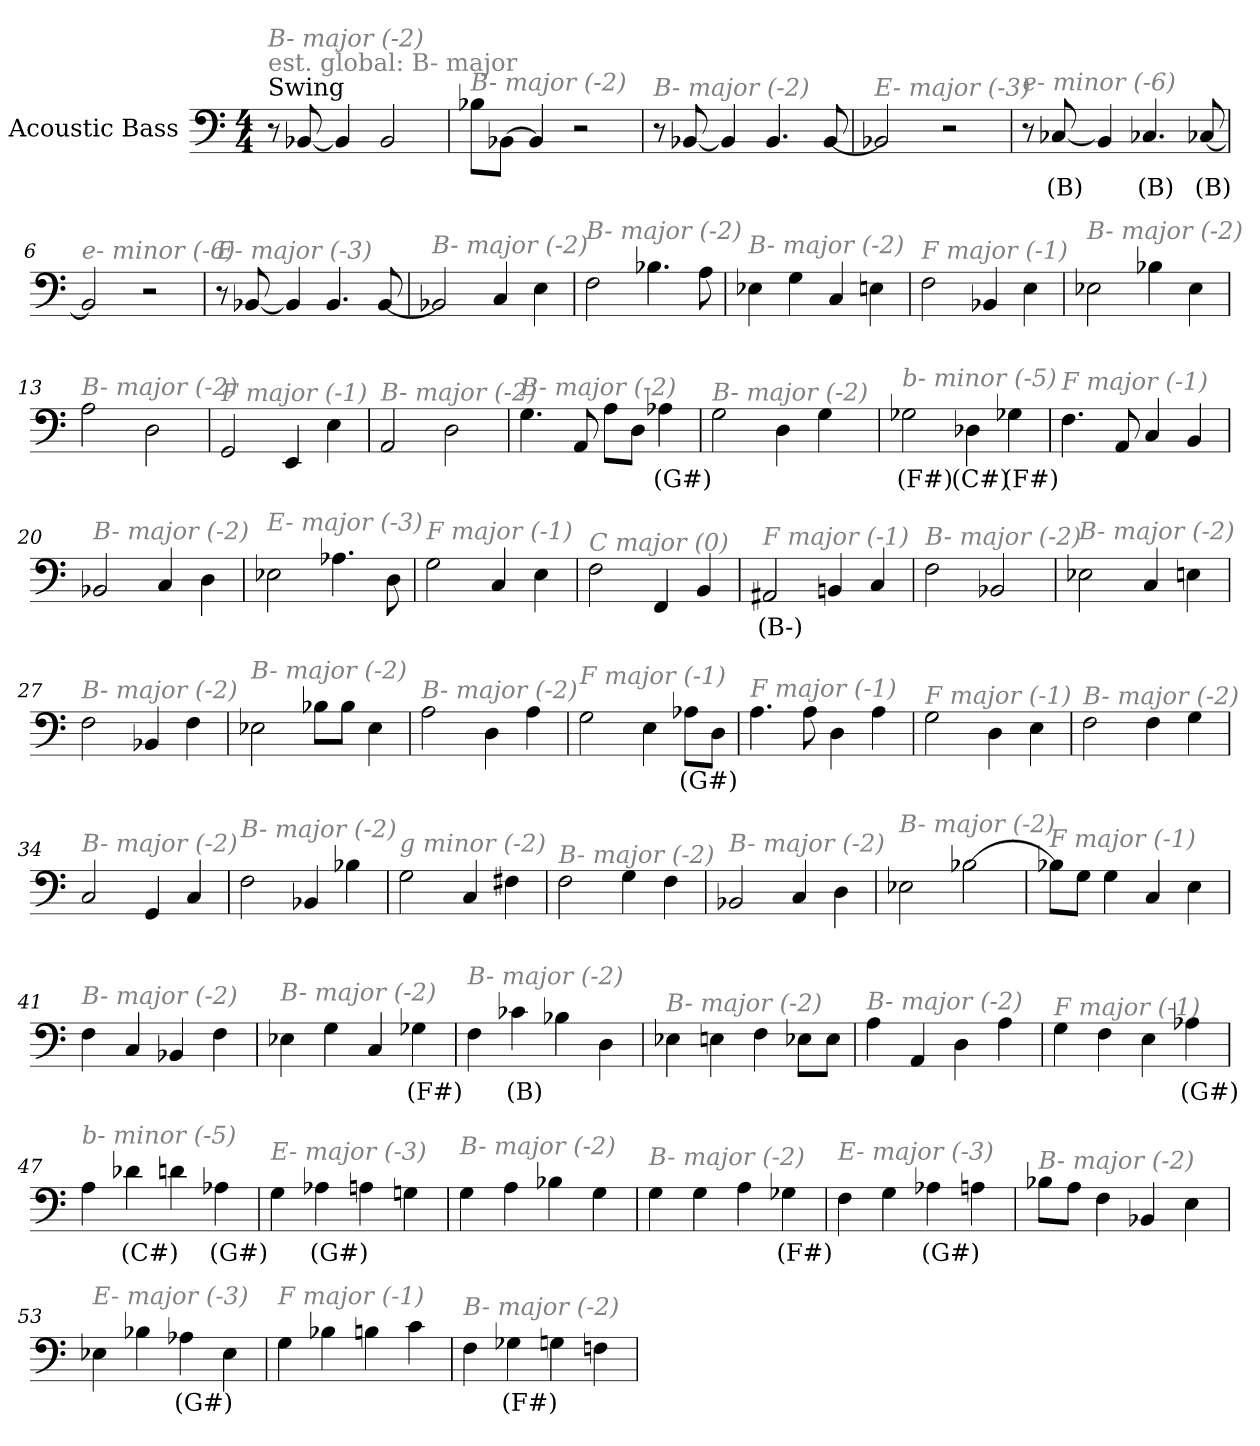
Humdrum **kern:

**kern	**text
*part1	*part1
*staff1	*staff1
*I"Acoustic Bass	*
*clefF4	*
*ITrd7c12	*
*k[]	*
*C:	*
*M4/4	*
*MM172	*
=1	=1
!LO:TX:a:t=Swing	!
!LO:TX:a:color=#808080:t=est. global&colon; B- major	!
!LO:TX:i:color=#808080:t=B- major (-2)	!
8r	.
[8BBB-X	.
4BBB-]	.
2BBB-	.
=2	=2
!LO:TX:i:color=#808080:t=B- major (-2)	!
8BB-XL	.
[8BBB-XJ	.
4BBB-]	.
2r	.
=3	=3
!LO:TX:i:color=#808080:t=B- major (-2)	!
8r	.
[8BBB-X	.
4BBB-]	.
4.BBB-	.
[8BBB-	.
=4	=4
!LO:TX:i:color=#808080:t=E- major (-3)	!
2BBB-X]	.
2r	.
=5	=5
!LO:TX:i:color=#808080:t=e- minor (-6)	!
8r	.
[8CC-Xi	(B)
4BBB]	.
4.CC-Xi	(B)
[8CC-Xi	(B)
=6	=6
!LO:TX:i:color=#808080:t=e- minor (-6)	!
2BBB]	.
2r	.
=7	=7
!LO:TX:i:color=#808080:t=E- major (-3)	!
8r	.
[8BBB-X	.
4BBB-]	.
4.BBB-	.
[8BBB-	.
=8	=8
!LO:TX:i:color=#808080:t=B- major (-2)	!
2BBB-X]	.
4CC	.
4EE	.
=9	=9
!LO:TX:i:color=#808080:t=B- major (-2)	!
2FF	.
4.BB-X	.
8AA	.
=10	=10
!LO:TX:i:color=#808080:t=B- major (-2)	!
4EE-X	.
4GG	.
4CC	.
4EEn	.
=11	=11
!LO:TX:i:color=#808080:t=F major (-1)	!
2FF	.
4BBB-X	.
4EE	.
=12	=12
!LO:TX:i:color=#808080:t=B- major (-2)	!
2EE-X	.
4BB-X	.
4EE-	.
=13	=13
!LO:TX:i:color=#808080:t=B- major (-2)	!
2AA	.
2DD	.
=14	=14
!LO:TX:i:color=#808080:t=F major (-1)	!
2GGG	.
4EEE	.
4EE	.
=15	=15
!LO:TX:i:color=#808080:t=B- major (-2)	!
2AAA	.
2DD	.
=16	=16
!LO:TX:i:color=#808080:t=B- major (-2)	!
4.GG	.
8AAA	.
8AAL	.
8DDJ	.
4AA-Xi	(G#)
=17	=17
!LO:TX:i:color=#808080:t=B- major (-2)	!
2GG	.
4DD	.
4GG	.
=18	=18
!LO:TX:i:color=#808080:t=b- minor (-5)	!
2GG-Xi	(F#)
4DD-Xi	(C#)
4GG-Xi	(F#)
=19	=19
!LO:TX:i:color=#808080:t=F major (-1)	!
4.FF	.
8AAA	.
4CC	.
4BBB	.
=20	=20
!LO:TX:i:color=#808080:t=B- major (-2)	!
2BBB-X	.
4CC	.
4DD	.
=21	=21
!LO:TX:i:color=#808080:t=E- major (-3)	!
2EE-X	.
4.AA-X	.
8DD	.
=22	=22
!LO:TX:i:color=#808080:t=F major (-1)	!
2GG	.
4CC	.
4EE	.
=23	=23
!LO:TX:i:color=#808080:t=C major (0)	!
2FF	.
4FFF	.
4BBB	.
=24	=24
!LO:TX:i:color=#808080:t=F major (-1)	!
2AAA#Xj	(B-)
4BBBn	.
4CC	.
=25	=25
!LO:TX:i:color=#808080:t=B- major (-2)	!
2FF	.
2BBB-X	.
=26	=26
!LO:TX:i:color=#808080:t=B- major (-2)	!
2EE-X	.
4CC	.
4EEn	.
=27	=27
!LO:TX:i:color=#808080:t=B- major (-2)	!
2FF	.
4BBB-X	.
4FF	.
=28	=28
!LO:TX:i:color=#808080:t=B- major (-2)	!
2EE-X	.
8BB-XL	.
8BB-J	.
4EE-	.
=29	=29
!LO:TX:i:color=#808080:t=B- major (-2)	!
2AA	.
4DD	.
4AA	.
=30	=30
!LO:TX:i:color=#808080:t=F major (-1)	!
2GG	.
4EE	.
8AA-XiL	(G#)
8DDJ	.
=31	=31
!LO:TX:i:color=#808080:t=F major (-1)	!
4.AA	.
8AA	.
4DD	.
4AA	.
=32	=32
!LO:TX:i:color=#808080:t=F major (-1)	!
2GG	.
4DD	.
4EE	.
=33	=33
!LO:TX:i:color=#808080:t=B- major (-2)	!
2FF	.
4FF	.
4GG	.
=34	=34
!LO:TX:i:color=#808080:t=B- major (-2)	!
2CC	.
4GGG	.
4CC	.
=35	=35
!LO:TX:i:color=#808080:t=B- major (-2)	!
2FF	.
4BBB-X	.
4BB-X	.
=36	=36
!LO:TX:i:color=#808080:t=g minor (-2)	!
2GG	.
4CC	.
4FF#X	.
=37	=37
!LO:TX:i:color=#808080:t=B- major (-2)	!
2FF	.
4GG	.
4FF	.
=38	=38
!LO:TX:i:color=#808080:t=B- major (-2)	!
2BBB-X	.
4CC	.
4DD	.
=39	=39
!LO:TX:i:color=#808080:t=B- major (-2)	!
2EE-X	.
[2BB-X	.
=40	=40
!LO:TX:i:color=#808080:t=F major (-1)	!
8BB-XL]	.
8GGJ	.
4GG	.
4CC	.
4EE	.
=41	=41
!LO:TX:i:color=#808080:t=B- major (-2)	!
4FF	.
4CC	.
4BBB-X	.
4FF	.
=42	=42
!LO:TX:i:color=#808080:t=B- major (-2)	!
4EE-X	.
4GG	.
4CC	.
4GG-Xi	(F#)
=43	=43
!LO:TX:i:color=#808080:t=B- major (-2)	!
4FF	.
4C-Xi	(B)
4BB-X	.
4DD	.
=44	=44
!LO:TX:i:color=#808080:t=B- major (-2)	!
4EE-X	.
4EEn	.
4FF	.
8EE-XL	.
8EE-J	.
=45	=45
!LO:TX:i:color=#808080:t=B- major (-2)	!
4AA	.
4AAA	.
4DD	.
4AA	.
=46	=46
!LO:TX:i:color=#808080:t=F major (-1)	!
4GG	.
4FF	.
4EE	.
4AA-Xi	(G#)
=47	=47
!LO:TX:i:color=#808080:t=b- minor (-5)	!
4AA	.
4D-Xi	(C#)
4D	.
4AA-Xi	(G#)
=48	=48
!LO:TX:i:color=#808080:t=E- major (-3)	!
4GG	.
4AA-Xi	(G#)
4AA	.
4GGn	.
=49	=49
!LO:TX:i:color=#808080:t=B- major (-2)	!
4GG	.
4AA	.
4BB-X	.
4GG	.
=50	=50
!LO:TX:i:color=#808080:t=B- major (-2)	!
4GG	.
4GG	.
4AA	.
4GG-Xi	(F#)
=51	=51
!LO:TX:i:color=#808080:t=E- major (-3)	!
4FF	.
4GG	.
4AA-Xi	(G#)
4AA	.
=52	=52
!LO:TX:i:color=#808080:t=B- major (-2)	!
8BB-XL	.
8AAJ	.
4FF	.
4BBB-X	.
4EE	.
=53	=53
!LO:TX:i:color=#808080:t=E- major (-3)	!
4EE-X	.
4BB-X	.
4AA-Xi	(G#)
4EE-	.
=54	=54
!LO:TX:i:color=#808080:t=F major (-1)	!
4GG	.
4BB-X	.
4BBn	.
4C	.
=55	=55
!LO:TX:i:color=#808080:t=B- major (-2)	!
4FF	.
4GG-Xi	(F#)
4GG	.
4FFn	.
=	=
*-	*-
